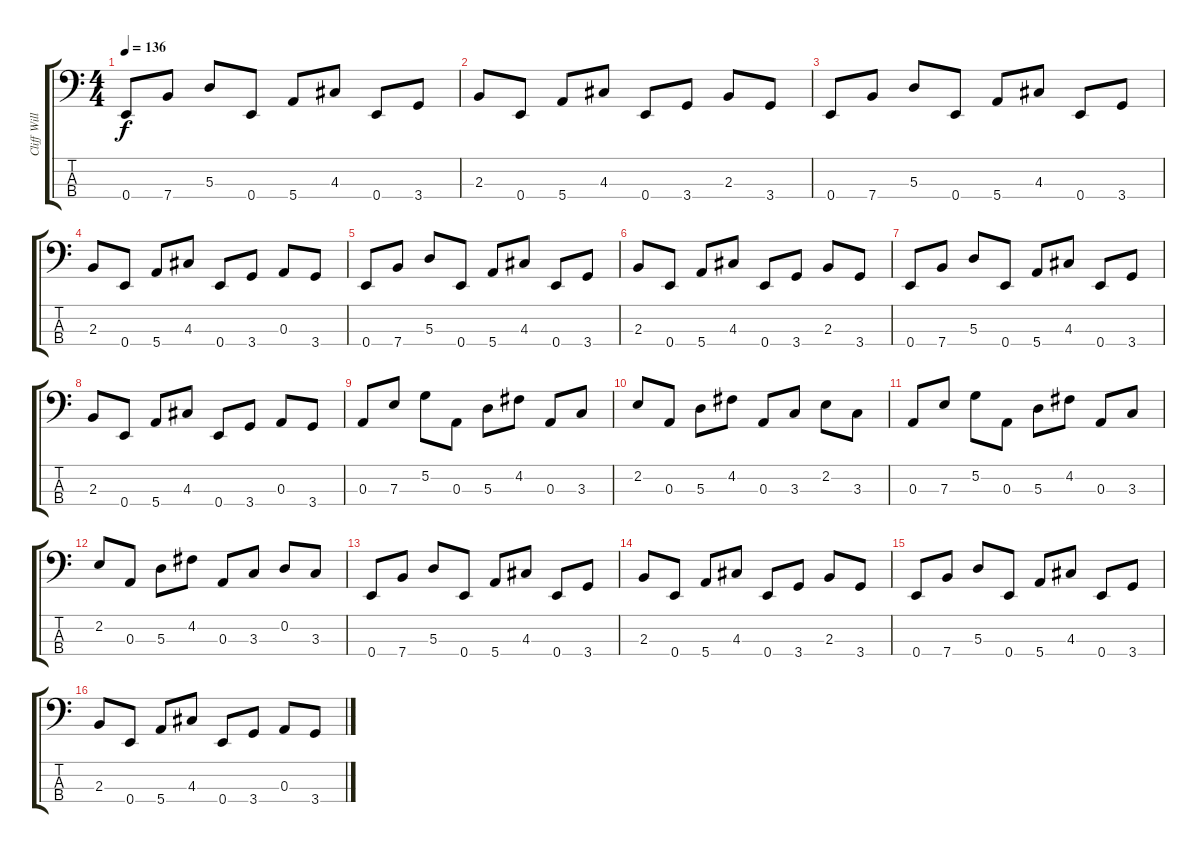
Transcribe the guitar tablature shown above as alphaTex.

\track ("Cliff Williams" "Cliff Will") {instrument electricbassfinger}
\staff {score tabs}
\tuning (G2 D2 A1 E1) {hide}
\ts (4 4)
\tempo 136
\clef f4
\ks c
0.4.8{dy f} 7.4.8 5.3.8 0.4.8 5.4.8 4.3.8 0.4.8 3.4.8 |
2.3.8 0.4.8 5.4.8 4.3.8 0.4.8 3.4.8 2.3.8 3.4.8 |
0.4.8 7.4.8 5.3.8 0.4.8 5.4.8 4.3.8 0.4.8 3.4.8 |
2.3.8 0.4.8 5.4.8 4.3.8 0.4.8 3.4.8 0.3.8 3.4.8 |
0.4.8 7.4.8 5.3.8 0.4.8 5.4.8 4.3.8 0.4.8 3.4.8 |
2.3.8 0.4.8 5.4.8 4.3.8 0.4.8 3.4.8 2.3.8 3.4.8 |
0.4.8 7.4.8 5.3.8 0.4.8 5.4.8 4.3.8 0.4.8 3.4.8 |
2.3.8 0.4.8 5.4.8 4.3.8 0.4.8 3.4.8 0.3.8 3.4.8 |
0.3.8 7.3.8 5.2.8 0.3.8 5.3.8 4.2.8 0.3.8 3.3.8 |
2.2.8 0.3.8 5.3.8 4.2.8 0.3.8 3.3.8 2.2.8 3.3.8 |
0.3.8 7.3.8 5.2.8 0.3.8 5.3.8 4.2.8 0.3.8 3.3.8 |
2.2.8 0.3.8 5.3.8 4.2.8 0.3.8 3.3.8 0.2.8 3.3.8 |
0.4.8 7.4.8 5.3.8 0.4.8 5.4.8 4.3.8 0.4.8 3.4.8 |
2.3.8 0.4.8 5.4.8 4.3.8 0.4.8 3.4.8 2.3.8 3.4.8 |
0.4.8 7.4.8 5.3.8 0.4.8 5.4.8 4.3.8 0.4.8 3.4.8 |
2.3.8 0.4.8 5.4.8 4.3.8 0.4.8 3.4.8 0.3.8 3.4.8
